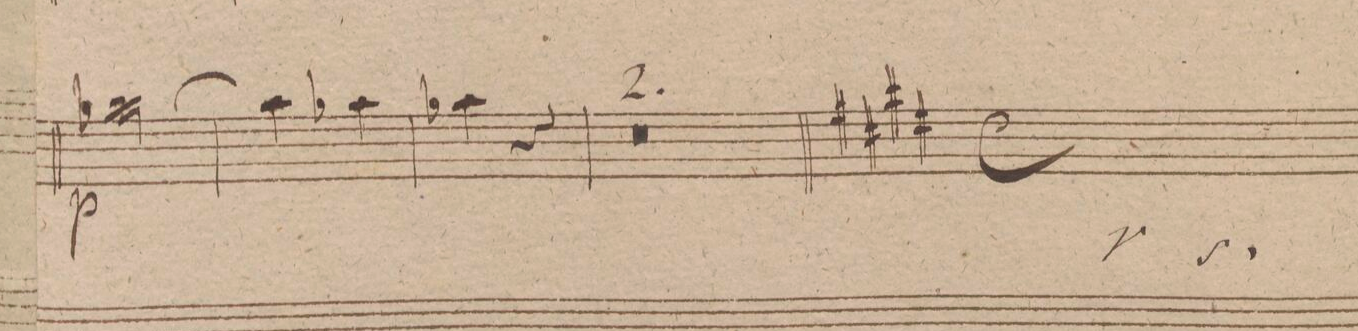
**kern	**dynam
*I"Oboe 1mo	*
*clefG2	*
*k[f#]	*
*M2/4	*
[2aa-X\	p
=136	=136
4aa-\]	.
4aa-X\	.
=137	=137
4aa-X\	.
4r	.
=138	=138
1r	.
=139	=139
=140||	=140||
*-	*-
